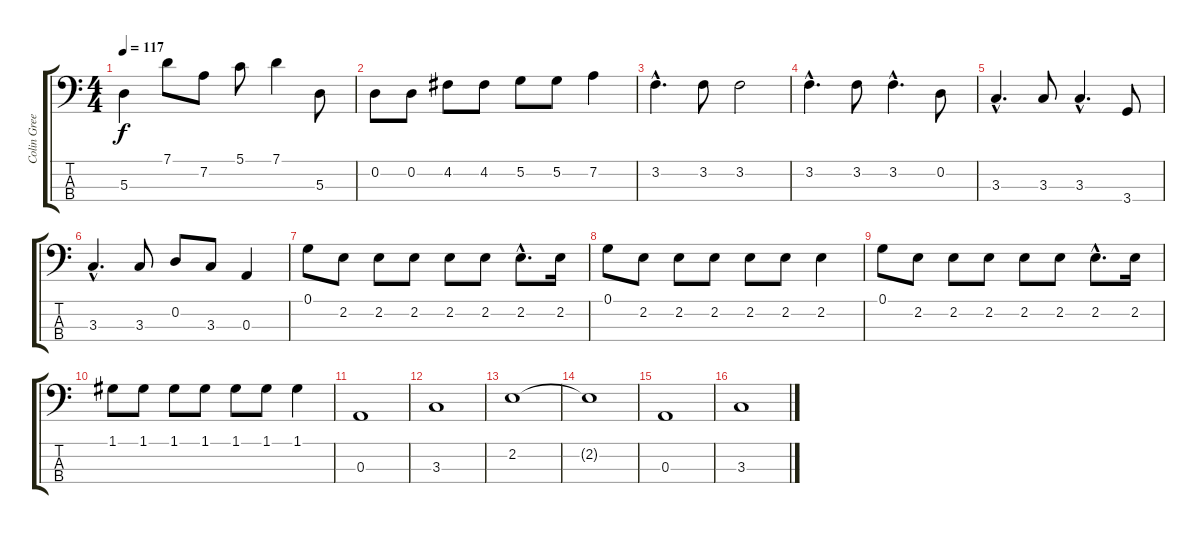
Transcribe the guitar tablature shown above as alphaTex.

\track ("Colin Greenwood" "Colin Gree") {instrument electricbassfinger}
\staff {score tabs}
\tuning (G2 D2 A1 E1) {hide}
\ts (4 4)
\tempo 117
\clef f4
\ks c
5.3.4{dy f} 7.1.8 7.2.8 5.1.8 7.1.4 5.3.8 |
0.2.8 0.2.8 4.2.8 4.2.8 5.2.8 5.2.8 7.2.4 |
3.2{hac}.4{d} 3.2.8 3.2.2 |
3.2{hac}.4{d} 3.2.8 3.2{hac}.4{d} 0.2.8 |
3.3{hac}.4{d} 3.3.8 3.3{hac}.4{d} 3.4.8 |
3.3{hac}.4{d} 3.3.8 0.2.8 3.3.8 0.3.4 |
0.1.8 2.2.8 2.2.8 2.2.8 2.2.8 2.2.8 2.2{hac}.8{d} 2.2.16 |
0.1.8 2.2.8 2.2.8 2.2.8 2.2.8 2.2.8 2.2.4 |
0.1.8 2.2.8 2.2.8 2.2.8 2.2.8 2.2.8 2.2{hac}.8{d} 2.2.16 |
1.1.8 1.1.8 1.1.8 1.1.8 1.1.8 1.1.8 1.1.4 |
0.3.1 |
3.3.1 |
2.2.1 |
2.2{t}.1 |
0.3.1{volume 8} |
3.3.1{volume 14}
